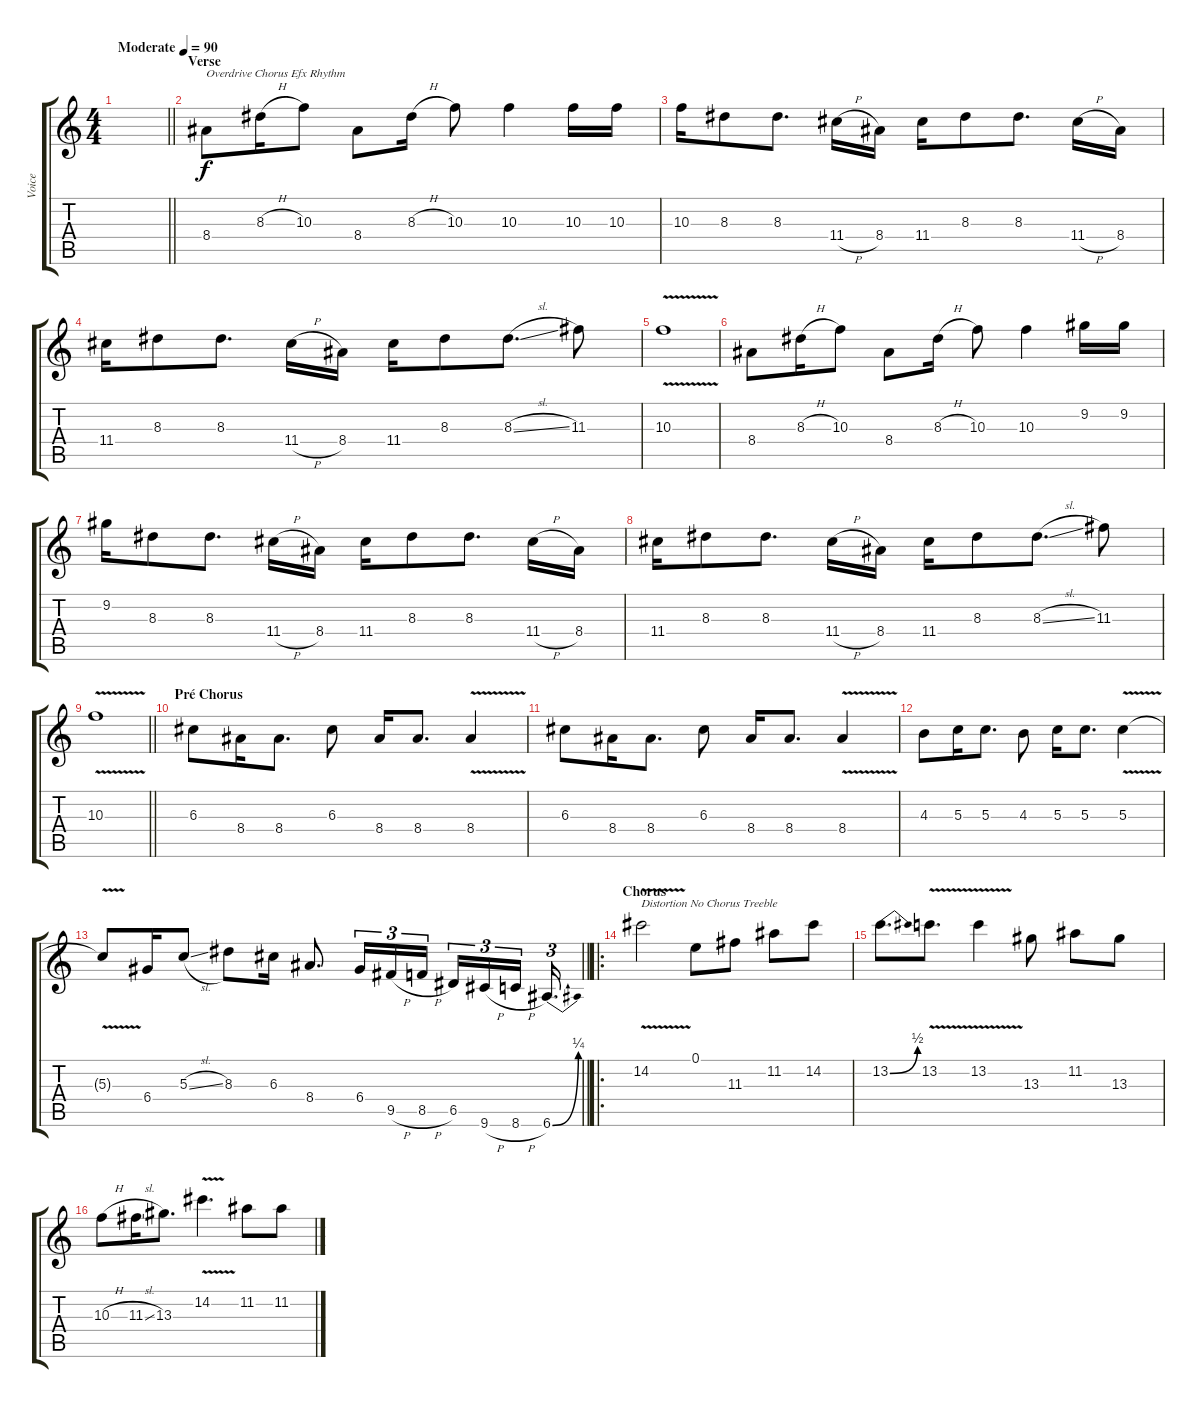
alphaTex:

\track ("Voice" "Voice") {instrument overdrivenguitar}
\staff {score tabs}
\tuning (E4 B3 G3 D3 A2 E2) {hide}
\ts (4 4)
\tempo (90 "Moderate")
\clef g2
\barLineRight lightlight
\ks c
|
\section ("" "Verse")
8.4.8{txt "Overdrive Chorus Efx Rhythm"} 8.3{h}.16 10.3.8 8.4.8 8.3{h}.16 10.3.8 10.3.4 10.3.16 10.3.16 |
10.3.16 8.3.8 8.3.8{d} 11.4{h}.16 8.4.16 11.4.16 8.3.8 8.3.8{d} 11.4{h}.16 8.4.16 |
11.4.16 8.3.8 8.3.8{d} 11.4{h}.16 8.4.16 11.4.16 8.3.8 8.3{sl}.8{d} 11.3.8 |
10.3{v}.1 |
8.4.8 8.3{h}.16 10.3.8 8.4.8 8.3{h}.16 10.3.8 10.3.4 9.2.16 9.2.16 |
9.2.16 8.3.8 8.3.8{d} 11.4{h}.16 8.4.16 11.4.16 8.3.8 8.3.8{d} 11.4{h}.16 8.4.16 |
11.4.16 8.3.8 8.3.8{d} 11.4{h}.16 8.4.16 11.4.16 8.3.8 8.3{sl}.8{d} 11.3.8 |
\barLineRight lightlight
10.3{v}.1 |
\section ("" "Pré Chorus")
6.3.8 8.4.16 8.4.8{d} 6.3.8 8.4.16 8.4.8{d} 8.4{v}.4 |
6.3.8 8.4.16 8.4.8{d} 6.3.8 8.4.16 8.4.8{d} 8.4{v}.4 |
4.3.8 5.3.16 5.3.8{d} 4.3.8 5.3.16 5.3.8{d} 5.3{v}.4 |
\barLineRight lightlight
5.3{t}.8 6.4.16 5.3{sl}.8 8.3.8 6.3.16 8.4.8{d} 6.4.16{tu (3 2)} 9.5{h}.16{tu (3 2)} 8.5{h}.16{tu (3 2) beam splitsecondary} 6.5.16{tu (3 2)} 9.6{h}.16{tu (3 2)} 8.6{h}.16{tu (3 2) beam splitsecondary} 6.6{be (bend 0 0 60 1)}.16{d tu (3 2)} |
\ro
\section ("" "Chorus")
14.2{v}.2{txt "Distortion No Chorus Treeble" instrument distortionguitar} 0.1.8 11.3.8 11.2.8 14.2.8 |
13.2{be (bend 0 0 60 2)}.8{d} 13.2{v}.8{d} 13.2{v}.4 13.3.8 11.2.8 13.3.8 |
10.3{h}.8 11.3{sl}.16 13.3.8{d} 14.2{v}.4{d} 11.2.8 11.2.8
